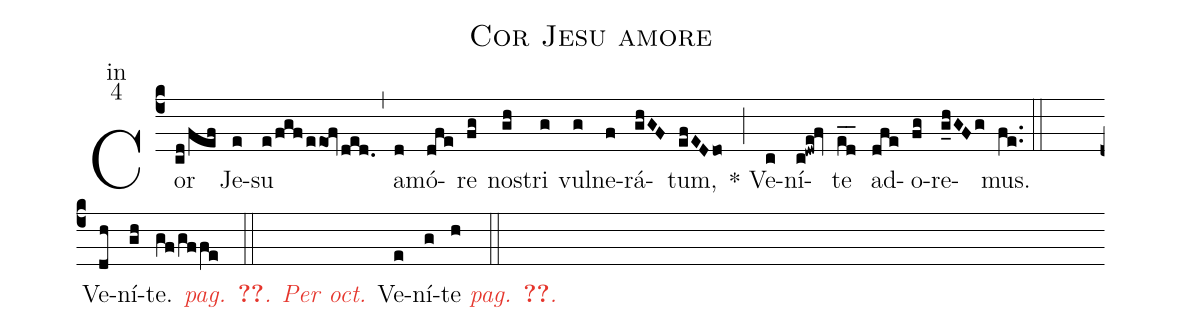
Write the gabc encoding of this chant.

name:Cor Jesu amore;
office-part:in;
mode:4;
%%
(c4) Cor(cd/fef) Je(e)su(e/fgf/eeo!fv/ded.) (,) a(d)mó(dfe)re(fg) no(gh)stri(g) vul(g)ne(f)rá(ghGF)tum,(efEDdo) (;)
<sp>*</sp> Ve(c)ní(c!dwe!fv)te(ed__) ad(dfe)o(fg)re(g_hGFg)mus.(fe..) (::) (Z+)
Ve(dh)ní(gh)te. <c><i>pag. <v>\pageref{M-ORIP4c}</v>.</i></c>(gf/gffe ::)
<c><i>Per oct.</i></c> V{e}(e)ní(g)t{e} <c><i>pag. <v>\pageref{M-ORIP4a}</v>.</i></c>(h ::)
